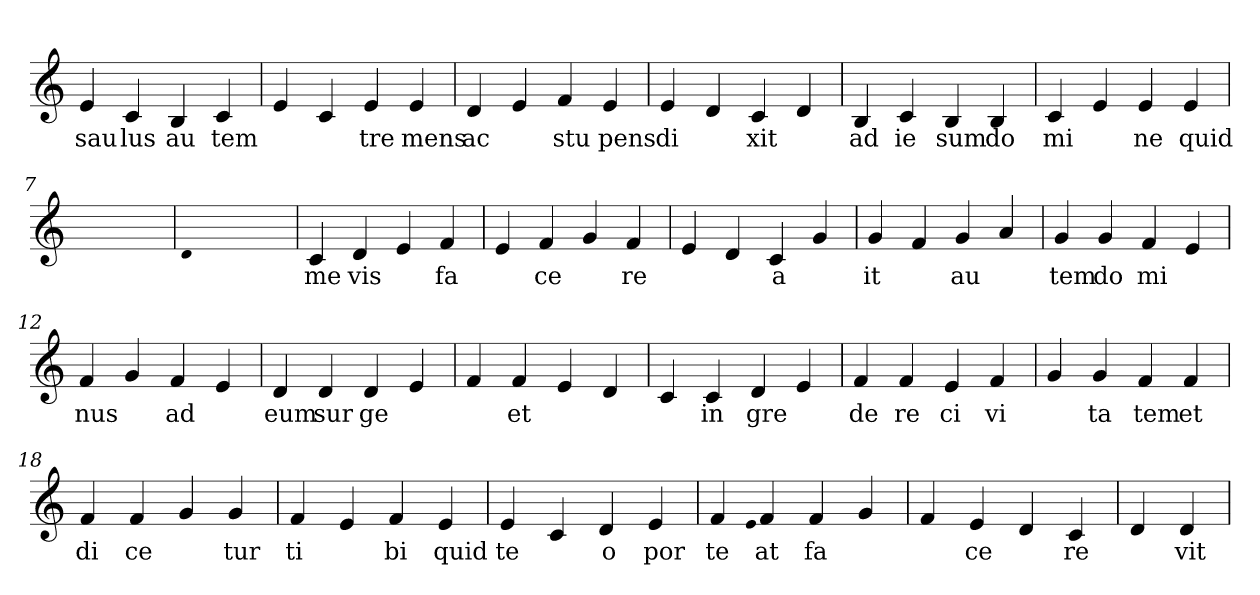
**kern	**text
*part1	*part1
*staff1	*staff1
*clefG2	*
=1	=1
4e	sau
4c	lus
4B	au
4c	tem
=2	=2
4e	.
4c	.
4e	tre
4e	mens
=3	=3
4d	ac
4e	.
4f	stu
4e	pens
=4	=4
4e	di
4d	.
4c	xit
4d	.
=5	=5
4B	ad
4c	ie
4B	sum
4B	do
=6	=6
4c	mi
4e	.
4e	ne
4e	quid
=7	=7
1ryy	.
=7	=7
qqd	.
1ryy	.
=7	=7
4c	me
4d	vis
4e	.
4f	fa
=8	=8
4e	.
4f	ce
4g	.
4f	re
=9	=9
4e	.
4d	.
4c	a
4g	.
=10	=10
4g	it
4f	.
4g	au
4a	.
=11	=11
4g	tem
4g	do
4f	mi
4e	.
=12	=12
4f	nus
4g	.
4f	ad
4e	.
=13	=13
4d	eum
4d	sur
4d	ge
4e	.
=14	=14
4f	.
4f	et
4e	.
4d	.
=15	=15
4c	.
4c	in
4d	gre
4e	.
=16	=16
4f	de
4f	re
4e	ci
4f	vi
=17	=17
4g	.
4g	ta
4f	tem
4f	et
=18	=18
4f	di
4f	ce
4g	.
4g	tur
=19	=19
4f	ti
4e	.
4f	bi
4e	quid
=20	=20
4e	te
4c	.
4d	o
4e	por
=21	=21
4f	te
qqe	.
4f	at
4f	fa
4g	.
=22	=22
4f	.
4e	ce
4d	.
4c	re
=23	=23
4d	.
4d	vit
=	=
*-	*-
